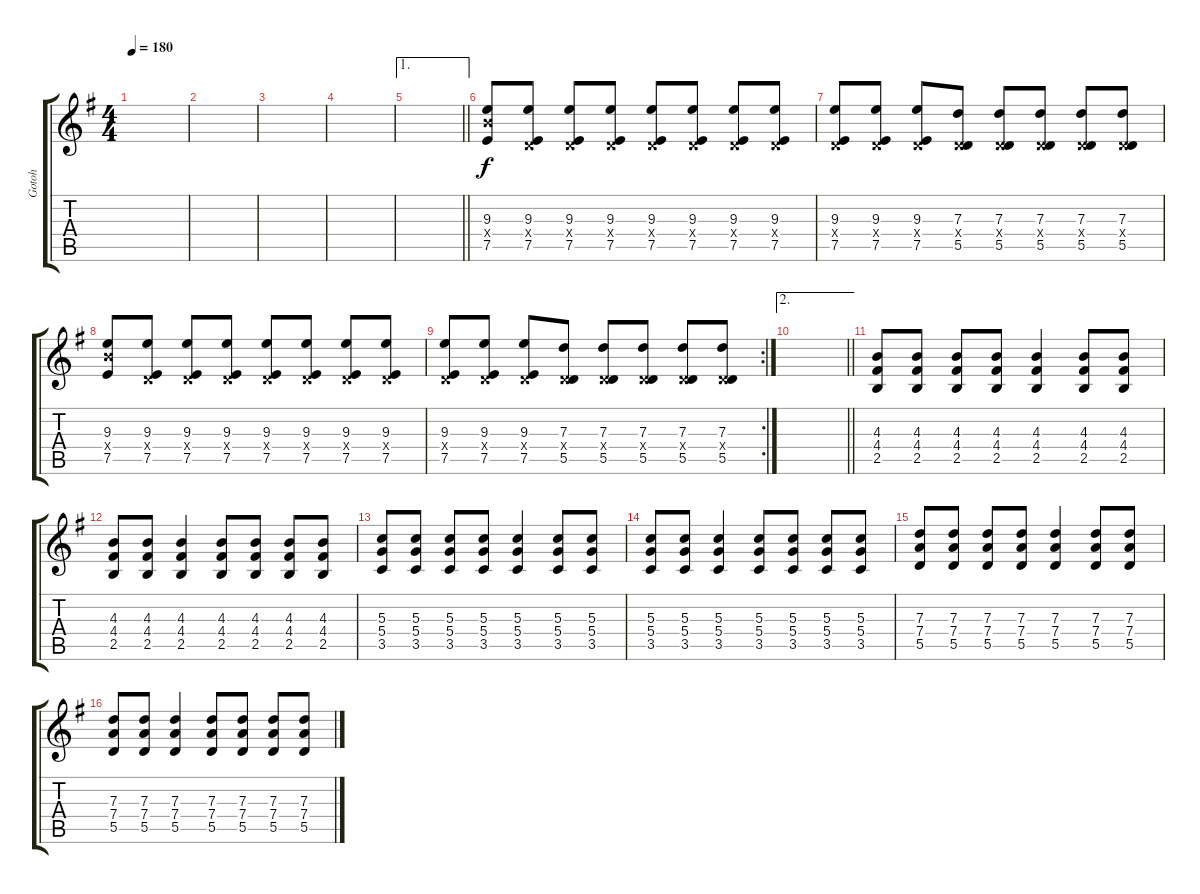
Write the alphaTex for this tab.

\track ("Gotoh" "Gotoh") {instrument distortionguitar}
\staff {score tabs}
\tuning (E4 B3 G3 D3 A2 E2) {hide}
\ts (4 4)
\tempo 180
\clef g2
\ks g
|
|
|
|
\ae 1
\barLineRight lightlight
|
(9.3 9.4{x} 7.5).8 (9.3 0.4{x} 7.5).8 (9.3 0.4{x} 7.5).8 (9.3 0.4{x} 7.5).8 (9.3 0.4{x} 7.5).8 (9.3 0.4{x} 7.5).8 (9.3 0.4{x} 7.5).8 (9.3 0.4{x} 7.5).8 |
(9.3 0.4{x} 7.5).8 (9.3 0.4{x} 7.5).8 (9.3 0.4{x} 7.5).8 (7.3 0.4{x} 5.5).8 (7.3 0.4{x} 5.5).8 (7.3 0.4{x} 5.5).8 (7.3 0.4{x} 5.5).8 (7.3 0.4{x} 5.5).8 |
(9.3 9.4{x} 7.5).8 (9.3 0.4{x} 7.5).8 (9.3 0.4{x} 7.5).8 (9.3 0.4{x} 7.5).8 (9.3 0.4{x} 7.5).8 (9.3 0.4{x} 7.5).8 (9.3 0.4{x} 7.5).8 (9.3 0.4{x} 7.5).8 |
\rc 2
(9.3 0.4{x} 7.5).8 (9.3 0.4{x} 7.5).8 (9.3 0.4{x} 7.5).8 (7.3 0.4{x} 5.5).8 (7.3 0.4{x} 5.5).8 (7.3 0.4{x} 5.5).8 (7.3 0.4{x} 5.5).8 (7.3 0.4{x} 5.5).8 |
\ae 2
\barLineRight lightlight
|
(4.3 4.4 2.5).8 (4.3 4.4 2.5).8 (4.3 4.4 2.5).8 (4.3 4.4 2.5).8 (4.3 4.4 2.5).4 (4.3 4.4 2.5).8 (4.3 4.4 2.5).8 |
(4.3 4.4 2.5).8 (4.3 4.4 2.5).8 (4.3 4.4 2.5).4 (4.3 4.4 2.5).8 (4.3 4.4 2.5).8 (4.3 4.4 2.5).8 (4.3 4.4 2.5).8 |
(5.3 5.4 3.5).8 (5.3 5.4 3.5).8 (5.3 5.4 3.5).8 (5.3 5.4 3.5).8 (5.3 5.4 3.5).4 (5.3 5.4 3.5).8 (5.3 5.4 3.5).8 |
(5.3 5.4 3.5).8 (5.3 5.4 3.5).8 (5.3 5.4 3.5).4 (5.3 5.4 3.5).8 (5.3 5.4 3.5).8 (5.3 5.4 3.5).8 (5.3 5.4 3.5).8 |
(7.3 7.4 5.5).8 (7.3 7.4 5.5).8 (7.3 7.4 5.5).8 (7.3 7.4 5.5).8 (7.3 7.4 5.5).4 (7.3 7.4 5.5).8 (7.3 7.4 5.5).8 |
(7.3 7.4 5.5).8 (7.3 7.4 5.5).8 (7.3 7.4 5.5).4 (7.3 7.4 5.5).8 (7.3 7.4 5.5).8 (7.3 7.4 5.5).8 (7.3 7.4 5.5).8
